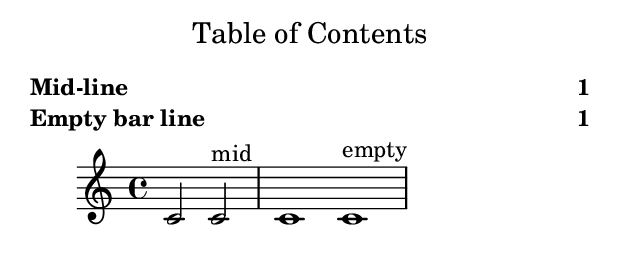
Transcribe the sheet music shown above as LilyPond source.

%% Generated by lilypond-book
%% Options: [exampleindent=10.16\mm,indent=0\mm,line-width=160\mm]
\include "lilypond-book-preamble.ly"


% ****************************************************************
% Start cut-&-pastable-section
% ****************************************************************

#(ly:set-option 'eps-box-padding 3.000000)



\paper {
  indent = 0\mm
  line-width = 160\mm
  % offset the left padding, also add 1mm as lilypond creates cropped
  % images with a little space on the right
  line-width = #(- line-width (* mm  3.000000) (* mm 1))
}

\layout {
  
}




% ****************************************************************
% ly snippet:
% ****************************************************************
\sourcefilename "/lilypond-2.24.3/input/regression/page-label-loose-column.ly"
\sourcefileline 0
\version "2.21.2"

\header {
  texidoc = "Page labels on loose columns are not ignored: this includes both mid-line
unbreakable columns which only contain labels and columns with empty bar lines (and no other
break-aligned grobs)."
}

#(set-default-paper-size "a6")

\book {
  \markuplist \table-of-contents

  \relative {
    c'2 \tocItem \markup "Mid-line" c^"mid"
    c1
    \bar ""
    \tocItem \markup "Empty bar line"
    c1^"empty"
  }
}



% ****************************************************************
% end ly snippet
% ****************************************************************
